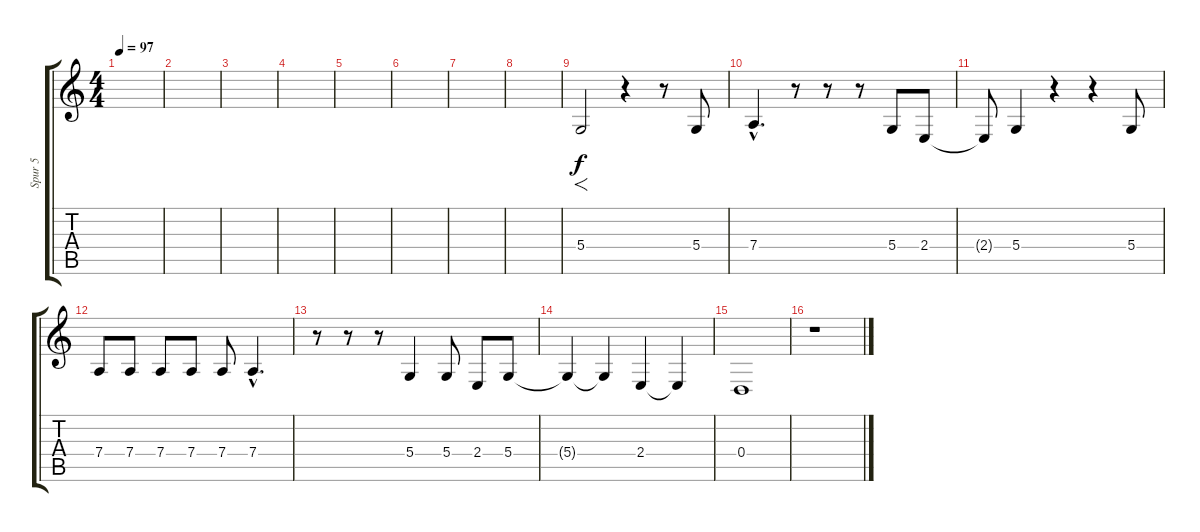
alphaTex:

\track ("Spur 5" "Spur 5") {instrument lead1square}
\staff {score tabs}
\tuning (E4 B3 G3 D3 A2 E2) {hide}
\ts (4 4)
\tempo 97
\clef g2
\ks c
|
|
|
|
|
|
|
|
5.4.2{f} r.4 r.8 5.4.8{dy f} |
7.4{hac}.4{d} r.8 r.8 r.8 5.4.8 2.4.8 |
2.4{t}.8 5.4.4 r.4 r.4 5.4.8 |
7.4.8 7.4.8 7.4.8 7.4.8 7.4.8 7.4{hac}.4{d} |
r.8 r.8 r.8 5.4.4 5.4.8 2.4.8 5.4.8 |
5.4{t}.4 5.4{t}.4 2.4.4 2.4{t}.4 |
0.4.1 |
r.1
